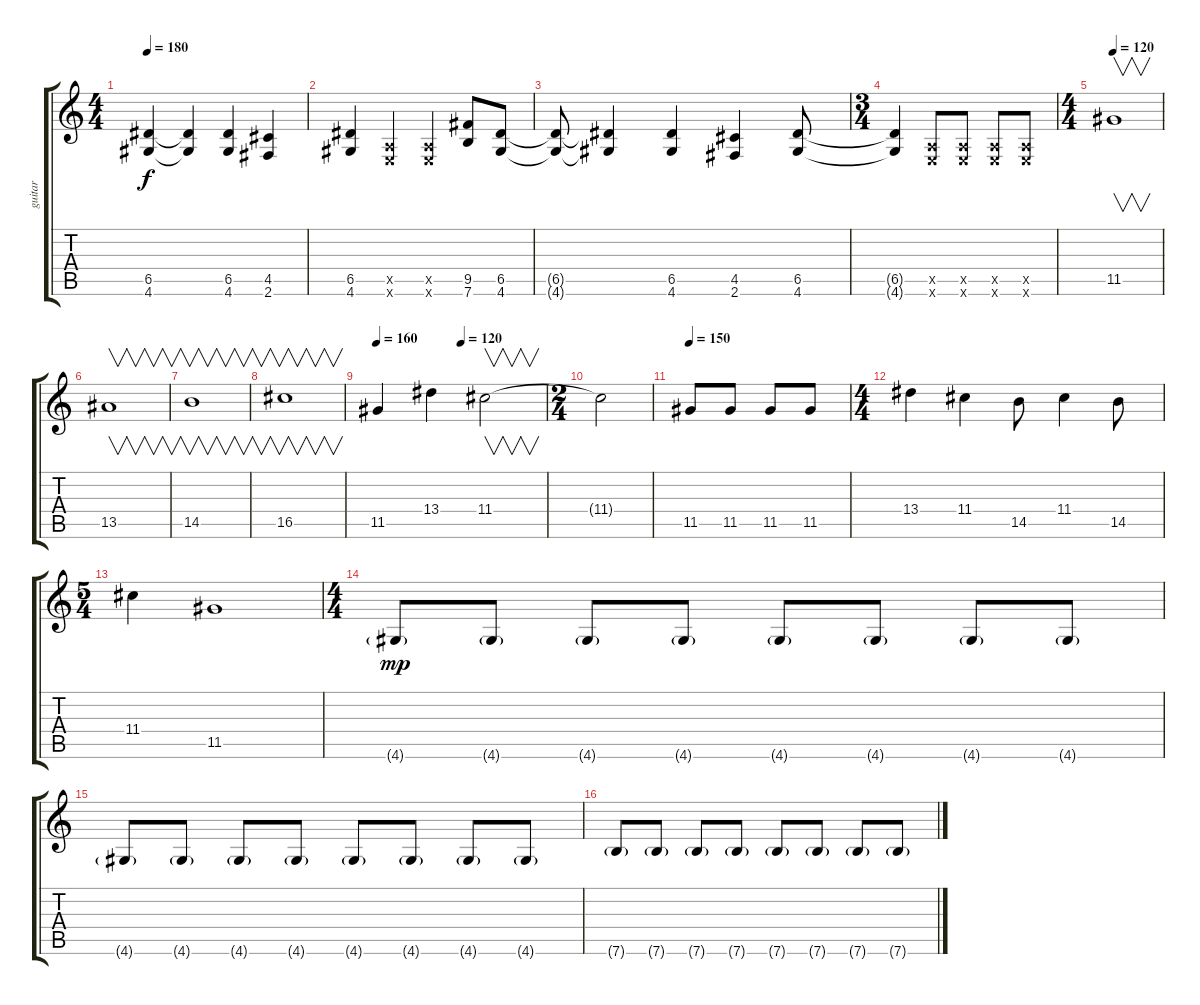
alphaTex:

\track ("guitar" "guitar") {instrument distortionguitar}
\staff {score tabs}
\tuning (E4 B3 G3 D3 A2 E2) {hide}
\ts (4 4)
\tempo 180
\clef g2
\ks c
(6.5 4.6).4{dy f} (6.5{t} 4.6{t}).4 (6.5 4.6).4 (4.5 2.6).4 |
(6.5 4.6).4 (0.5{x} 0.6{x}).4 (0.5{x} 0.6{x}).4 (9.5 7.6).8 (6.5 4.6).8 |
(6.5{t} 4.6{t}).8 (6.5{t} 4.6{t}).4 (6.5 4.6).4 (4.5 2.6).4 (6.5 4.6).8 |
\ts (3 4)
(6.5{t} 4.6{t}).4 (0.5{x} 0.6{x}).8 (0.5{x} 0.6{x}).8 (0.5{x} 0.6{x}).8 (0.5{x} 0.6{x}).8 |
\ts (4 4)
\tempo 120
11.5.1{v} |
13.5.1{v} |
14.5.1{v} |
16.5.1{v} |
\tempo 160
\tempo (120 0.5)
11.5.4 13.4.4 11.4.2{v} |
\ts (2 4)
11.4{t}.2 |
\tempo 150
11.5.8 11.5.8 11.5.8 11.5.8 |
\ts (4 4)
13.4.4 11.4.4 14.5.8 11.4.4 14.5.8 |
\ts (5 4)
11.4.4 11.5.1 |
\ts (4 4)
4.6{g}.8{dy mp} 4.6{g}.8 4.6{g}.8 4.6{g}.8 4.6{g}.8 4.6{g}.8 4.6{g}.8 4.6{g}.8 |
4.6{g}.8 4.6{g}.8 4.6{g}.8 4.6{g}.8 4.6{g}.8 4.6{g}.8 4.6{g}.8 4.6{g}.8 |
7.6{g}.8 7.6{g}.8 7.6{g}.8 7.6{g}.8 7.6{g}.8 7.6{g}.8 7.6{g}.8 7.6{g}.8
